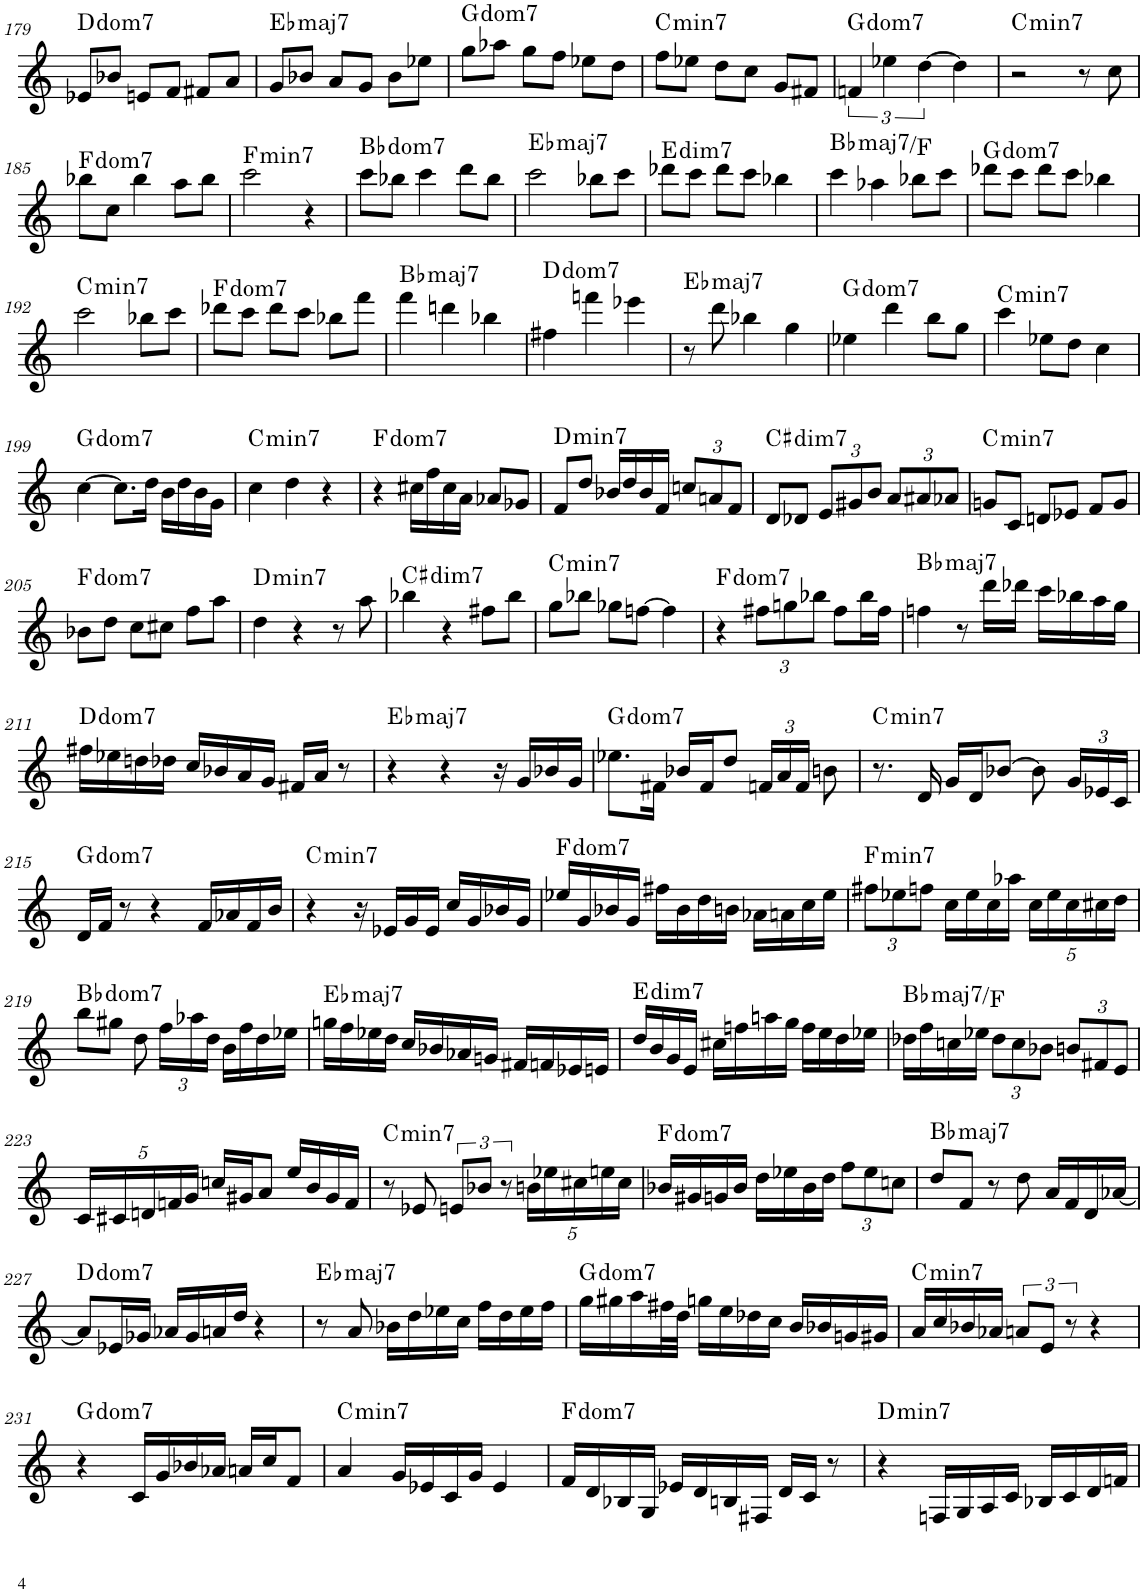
**kern	**harte
*part1	*part1
*staff1	*
*I"Piano	*
*I'Pno.	*
!!LO:PB:g=z
*clefG2	*
*k[]	*
*M3/4	*
=179	=179
!	!LO:H:kt=dom
8e-X/L	.
8b-X/J	.
8en/L	.
8f/J	.
8f#X/L	.
8a/J	.
=180	=180
!	!LO:H:kt=maj7
8g/L	Eb:maj7
8b-X/J	.
8a/L	.
8g/J	.
8b-\L	.
8ee-X\J	.
=181	=181
!	!LO:H:kt=dom
8gg\L	.
8aa-X\J	.
8gg\L	.
8ff\J	.
8ee-X\L	.
8dd\J	.
=182	=182
!	!LO:H:kt=min7
8ff\L	C:min7
8ee-X\J	.
8dd\L	.
8cc\J	.
8g/L	.
8f#X/J	.
=183	=183
!	!LO:H:kt=dom
6fn/	.
6ee-X\	.
[6dd\	.
4dd\]	.
=184	=184
!	!LO:H:kt=min7
2r	C:min7
8r	.
8cc\	.
!!LO:LB:g=z
=185	=185
!	!LO:H:kt=dom
8bb-X\L	.
8cc\J	.
4bb-\	.
8aa\L	.
8bb-\J	.
=186	=186
!	!LO:H:kt=min7
2ccc\	F:min7
4r	.
=187	=187
!	!LO:H:kt=dom
8ccc\L	.
8bb-X\J	.
4ccc\	.
8ddd\L	.
8bb-\J	.
=188	=188
!	!LO:H:kt=maj7
2ccc\	Eb:maj7
8bb-X\L	.
8ccc\J	.
=189	=189
!	!LO:H:kt=dim7
8ddd-X\L	E:dim7
8ccc\J	.
8ddd-\L	.
8ccc\J	.
4bb-X\	.
=190	=190
!	!LO:H:kt=maj7
4ccc\	Bb:maj7/5
4aa-X\	.
8bb-X\L	.
8ccc\J	.
=191	=191
!	!LO:H:kt=dom
8ddd-X\L	.
8ccc\J	.
8ddd-\L	.
8ccc\J	.
4bb-X\	.
!!LO:LB:g=z
=192	=192
!	!LO:H:kt=min7
2ccc\	C:min7
8bb-X\L	.
8ccc\J	.
=193	=193
!	!LO:H:kt=dom
8ddd-X\L	.
8ccc\J	.
8ddd-\L	.
8ccc\J	.
8bb-X\L	.
8fff\J	.
=194	=194
!	!LO:H:kt=maj7
4fff\	Bb:maj7
4dddn\	.
4bb-X\	.
=195	=195
!	!LO:H:kt=dom
4ff#X\	.
4fffn\	.
4eee-X\	.
=196	=196
!	!LO:H:kt=maj7
8r	Eb:maj7
8ddd\	.
4bb-X\	.
4gg\	.
=197	=197
!	!LO:H:kt=dom
4ee-X\	.
4ddd\	.
8bb\L	.
8gg\J	.
=198	=198
!	!LO:H:kt=min7
4ccc\	C:min7
8ee-X\L	.
8dd\J	.
4cc\	.
!!LO:LB:g=z
=199	=199
!	!LO:H:kt=dom
[4cc\	.
8.cc\L]	.
16dd\Jk	.
16b\LL	.
16dd\	.
16b\	.
16g\JJ	.
=200	=200
!	!LO:H:kt=min7
4cc\	C:min7
4dd\	.
4r	.
=201	=201
!	!LO:H:kt=dom
4r	.
16cc#X\LL	.
16ff\	.
16cc#\	.
16a\JJ	.
8a-X/L	.
8g-X/J	.
=202	=202
!	!LO:H:kt=min7
8f/L	D:min7
8dd/J	.
16b-X/LL	.
16dd/	.
16b-/	.
16f/JJ	.
*Xbrackettup	*
12ccn/L	.
12an/	.
12f/J	.
=203	=203
!	!LO:H:kt=dim7
8d/L	C#:dim7
8d-X/J	.
12e/L	.
12g#X/	.
12b/J	.
12a/L	.
12a#X/	.
12a-X/J	.
=204	=204
!	!LO:H:kt=min7
8gn/L	C:min7
8c/J	.
8dn/L	.
8e-X/J	.
8f/L	.
8g/J	.
!!LO:LB:g=z
=205	=205
!	!LO:H:kt=dom
8b-X\L	.
8dd\J	.
8cc\L	.
8cc#X\J	.
8ff\L	.
8aa\J	.
=206	=206
!	!LO:H:kt=min7
4dd\	D:min7
4r	.
8r	.
8aa\	.
=207	=207
!	!LO:H:kt=dim7
4bb-X\	C#:dim7
4r	.
8ff#X\L	.
8bb-\J	.
=208	=208
!	!LO:H:kt=min7
8gg\L	C:min7
8bb-X\J	.
8gg-X\L	.
[8ffn\J	.
4ff\]	.
=209	=209
!	!LO:H:kt=dom
4r	.
12ff#X\L	.
12ggn\	.
12bb-X\J	.
8ff#\L	.
16bb-\L	.
16ff#\JJ	.
=210	=210
!	!LO:H:kt=maj7
4ffn\	Bb:maj7
8r	.
16ddd\LL	.
16ddd-X\JJ	.
16ccc\LL	.
16bb-X\	.
16aa\	.
16gg\JJ	.
!!LO:LB:g=z
=211	=211
!	!LO:H:kt=dom
16ff#X\LL	.
16ee-X\	.
16ddn\	.
16dd-X\JJ	.
16cc/LL	.
16b-X/	.
16a/	.
16g/JJ	.
16f#X/LL	.
16a/JJ	.
8r	.
=212	=212
!	!LO:H:kt=maj7
4r	Eb:maj7
4r	.
16r	.
16g/LL	.
16b-X/	.
16g/JJ	.
=213	=213
!	!LO:H:kt=dom
8.ee-X\L	.
16f#X\Jk	.
16b-X/LL	.
16f#/J	.
8dd/J	.
24fn/LL	.
24a/	.
24f/JJ	.
8bn\	.
=214	=214
!	!LO:H:kt=min7
8.r	C:min7
16d/	.
16g/LL	.
16d/J	.
[8b-X/J	.
8b-\]	.
24g/LL	.
24e-X/	.
24c/JJ	.
!!LO:LB:g=z
=215	=215
!	!LO:H:kt=dom
16d/LL	.
16f/JJ	.
8r	.
4r	.
16f/LL	.
16a-X/	.
16f/	.
16b/JJ	.
=216	=216
!	!LO:H:kt=min7
4r	C:min7
16r	.
16e-X/LL	.
16g/	.
16e-/JJ	.
16cc/LL	.
16g/	.
16b-X/	.
16g/JJ	.
=217	=217
!	!LO:H:kt=dom
16ee-X/LL	.
16g/	.
16b-X/	.
16g/JJ	.
16ff#X\LL	.
16b-\	.
16dd\	.
16bn\JJ	.
16a-X\LL	.
16an\	.
16cc\	.
16ee-\JJ	.
=218	=218
!	!LO:H:kt=min7
12ff#X\L	F:min7
12ee-X\	.
12ffn\J	.
16cc\LL	.
16ee-\	.
16cc\	.
16aa-X\JJ	.
20cc\LL	.
20ee-\	.
20cc\	.
20cc#X\	.
20dd\JJ	.
!!LO:LB:g=z
=219	=219
!	!LO:H:kt=dom
8bb\L	.
8gg#X\J	.
8dd\	.
24ff\LL	.
24aa-X\	.
24dd\JJ	.
16b\LL	.
16ff\	.
16dd\	.
16ee-X\JJ	.
=220	=220
!	!LO:H:kt=maj7
16ggn\LL	Eb:maj7
16ff\	.
16ee-X\	.
16dd\JJ	.
16cc/LL	.
16b-X/	.
16a-X/	.
16gn/JJ	.
16f#X/LL	.
16fn/	.
16e-X/	.
16en/JJ	.
=221	=221
!	!LO:H:kt=dim7
16dd/LL	E:dim7
16b/	.
16g/	.
16e/JJ	.
16cc#X\LL	.
16ffn\	.
16aan\	.
16gg\JJ	.
16ff\LL	.
16ee\	.
16dd\	.
16ee-X\JJ	.
=222	=222
!	!LO:H:kt=maj7
16dd-X\LL	Bb:maj7/5
16ff\	.
16ccn\	.
16ee-X\JJ	.
12dd-\L	.
12cc\	.
12b-X\J	.
12bn/L	.
12f#X/	.
12e/J	.
!!LO:LB:g=z
=223	=223
20c/LL	.
20c#X/	.
20dn/	.
20fn/	.
20g/JJ	.
16ccn/LL	.
16g#X/J	.
8a/J	.
16ee/LL	.
16b/	.
16g#/	.
16f/JJ	.
=224	=224
!	!LO:H:kt=min7
8r	C:min7
8e-X/	.
*brackettup	*
12en/L	.
12b-X/J	.
12r	.
*Xbrackettup	*
20bn\LL	.
20ee-X\	.
20cc#X\	.
20een\	.
20cc#\JJ	.
=225	=225
!	!LO:H:kt=dom
16b-X/LL	.
16g#X/	.
16gn/	.
16b-/JJ	.
16dd\LL	.
16ee-X\	.
16b-\	.
16dd\JJ	.
12ff\L	.
12ee-\	.
12ccn\J	.
=226	=226
!	!LO:H:kt=maj7
8dd/L	Bb:maj7
8f/J	.
8r	.
8dd\	.
16a/LL	.
16f/	.
16d/	.
[16a-X/JJ	.
!!LO:LB:g=z
=227	=227
!	!LO:H:kt=dom
8a-/L]	.
16e-X/L	.
16g-X/JJ	.
16a-X/LL	.
16g-/	.
16an/	.
16dd/JJ	.
4r	.
=228	=228
!	!LO:H:kt=maj7
8r	Eb:maj7
8a/	.
16b-X\LL	.
16dd\	.
16ee-X\	.
16cc\JJ	.
16ff\LL	.
16dd\	.
16ee-\	.
16ff\JJ	.
=229	=229
!	!LO:H:kt=dom
16gg\LL	.
16gg#X\	.
16aa\	.
32ff#X\L	.
32dd\JJJ	.
16ggn\LL	.
16ee\	.
16dd-X\	.
16cc\JJ	.
16b/LL	.
16b-X/	.
16gn/	.
16g#X/JJ	.
=230	=230
!	!LO:H:kt=min7
16a/LL	C:min7
16cc/	.
16b-X/	.
16a-X/JJ	.
*brackettup	*
12an/L	.
12e/J	.
12r	.
4r	.
!!LO:LB:g=z
=231	=231
!	!LO:H:kt=dom
4r	.
16c/LL	.
16g/	.
16b-X/	.
16a-X/JJ	.
16an/LL	.
16cc/J	.
8f/J	.
=232	=232
!	!LO:H:kt=min7
4a/	C:min7
16g/LL	.
16e-X/	.
16c/	.
16g/JJ	.
4e-/	.
=233	=233
!	!LO:H:kt=dom
16f/LL	.
16d/	.
16B-X/	.
16G/JJ	.
16e-X/LL	.
16d/	.
16Bn/	.
16F#X/JJ	.
16d/LL	.
16c/JJ	.
8r	.
=234	=234
!	!LO:H:kt=min7
4r	D:min7
16Fn/LL	.
16G/	.
16A/	.
16c/JJ	.
16B-X/LL	.
16c/	.
16d/	.
16fn/JJ	.
=	=
*-	*-
